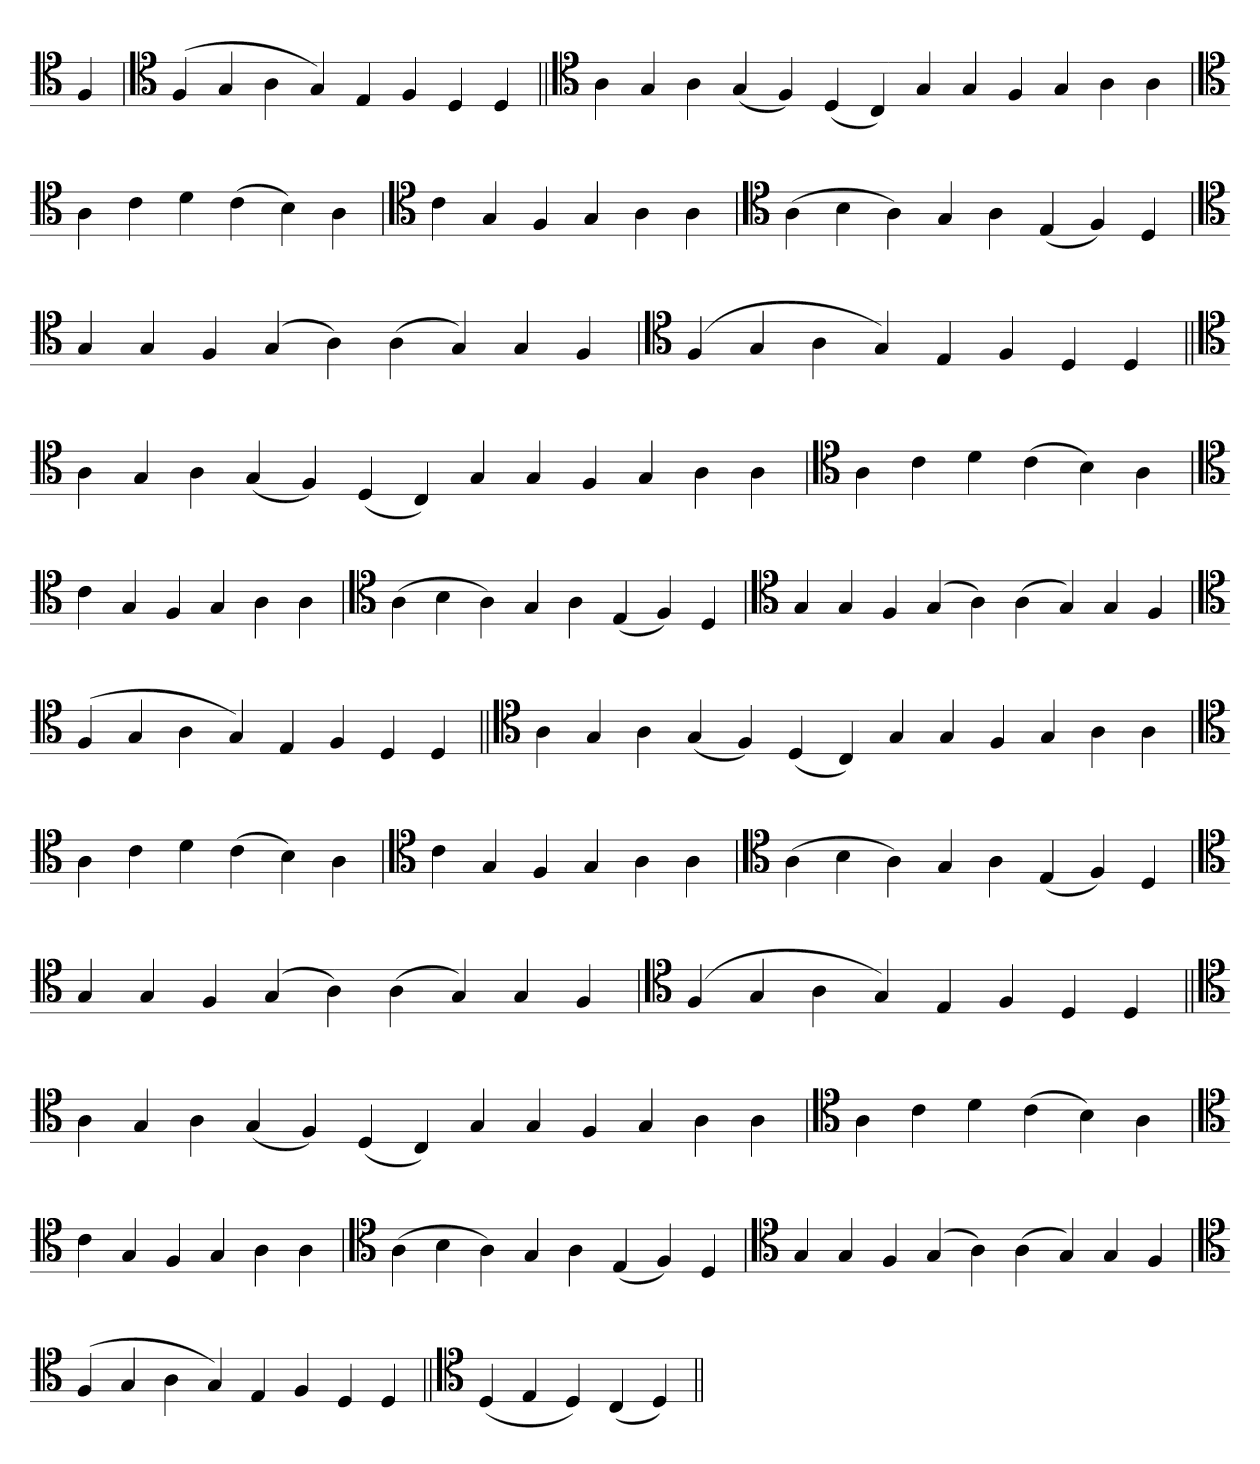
**kern
*part1
*staff1
*clefC4
=
4F
=`
*clefC4
(4F
4G
4A
4G)
4E
4F
4D
4D
=||
*clefC4
4A
4G
4A
(4G
4F)
(4D
4C)
4G
4G
4F
4G
4A
4A
='
*clefC4
4A
4c
4d
(4c
4B)
4A
=`
*clefC4
4c
4G
4F
4G
4A
4A
=
*clefC4
(4A
4B
4A)
4G
4A
(4E
4F)
4D
=`
*clefC4
4G
4G
4F
(4G
4A)
(4A
4G)
4G
4F
=`
*clefC4
(4F
4G
4A
4G)
4E
4F
4D
4D
=||
*clefC4
4A
4G
4A
(4G
4F)
(4D
4C)
4G
4G
4F
4G
4A
4A
='
*clefC4
4A
4c
4d
(4c
4B)
4A
=`
*clefC4
4c
4G
4F
4G
4A
4A
=
*clefC4
(4A
4B
4A)
4G
4A
(4E
4F)
4D
=`
*clefC4
4G
4G
4F
(4G
4A)
(4A
4G)
4G
4F
=`
*clefC4
(4F
4G
4A
4G)
4E
4F
4D
4D
=||
*clefC4
4A
4G
4A
(4G
4F)
(4D
4C)
4G
4G
4F
4G
4A
4A
='
*clefC4
4A
4c
4d
(4c
4B)
4A
=`
*clefC4
4c
4G
4F
4G
4A
4A
=
*clefC4
(4A
4B
4A)
4G
4A
(4E
4F)
4D
=`
*clefC4
4G
4G
4F
(4G
4A)
(4A
4G)
4G
4F
=`
*clefC4
(4F
4G
4A
4G)
4E
4F
4D
4D
=||
*clefC4
4A
4G
4A
(4G
4F)
(4D
4C)
4G
4G
4F
4G
4A
4A
='
*clefC4
4A
4c
4d
(4c
4B)
4A
=`
*clefC4
4c
4G
4F
4G
4A
4A
=
*clefC4
(4A
4B
4A)
4G
4A
(4E
4F)
4D
=`
*clefC4
4G
4G
4F
(4G
4A)
(4A
4G)
4G
4F
=`
*clefC4
(4F
4G
4A
4G)
4E
4F
4D
4D
=||
*clefC4
(4D
4E
4D)
(4C
4D)
=||
*-
